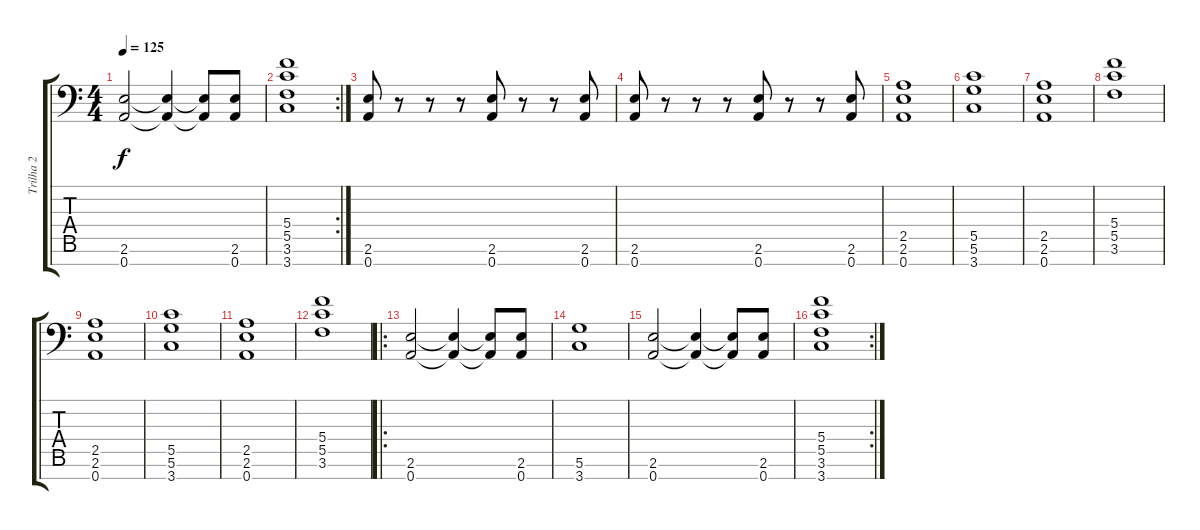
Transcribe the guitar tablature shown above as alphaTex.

\track ("Trilha 2" "Trilha 2") {instrument distortionguitar}
\staff {score tabs}
\tuning (D4 A3 F3 C3 G2 D2 A1) {hide}
\ts (4 4)
\tempo 125
\clef f4
\ks c
(2.6 0.7).2{dy f} (2.6{t} 0.7{t}).4 (2.6{t} 0.7{t}).8 (2.6 0.7).8 |
\rc 2
(5.4 5.5 3.6 3.7).1 |
(2.6 0.7).8 r.8 r.8 r.8 (2.6 0.7).8 r.8 r.8 (2.6 0.7).8 |
(2.6 0.7).8 r.8 r.8 r.8 (2.6 0.7).8 r.8 r.8 (2.6 0.7).8 |
(2.5 2.6 0.7).1 |
(5.5 5.6 3.7).1 |
(2.5 2.6 0.7).1 |
(5.4 5.5 3.6).1 |
(2.5 2.6 0.7).1 |
(5.5 5.6 3.7).1 |
(2.5 2.6 0.7).1 |
(5.4 5.5 3.6).1 |
\ro
(2.6 0.7).2 (2.6{t} 0.7{t}).4 (2.6{t} 0.7{t}).8 (2.6 0.7).8 |
(5.6 3.7).1 |
(2.6 0.7).2 (2.6{t} 0.7{t}).4 (2.6{t} 0.7{t}).8 (2.6 0.7).8 |
\rc 2
(5.4 5.5 3.6 3.7).1
